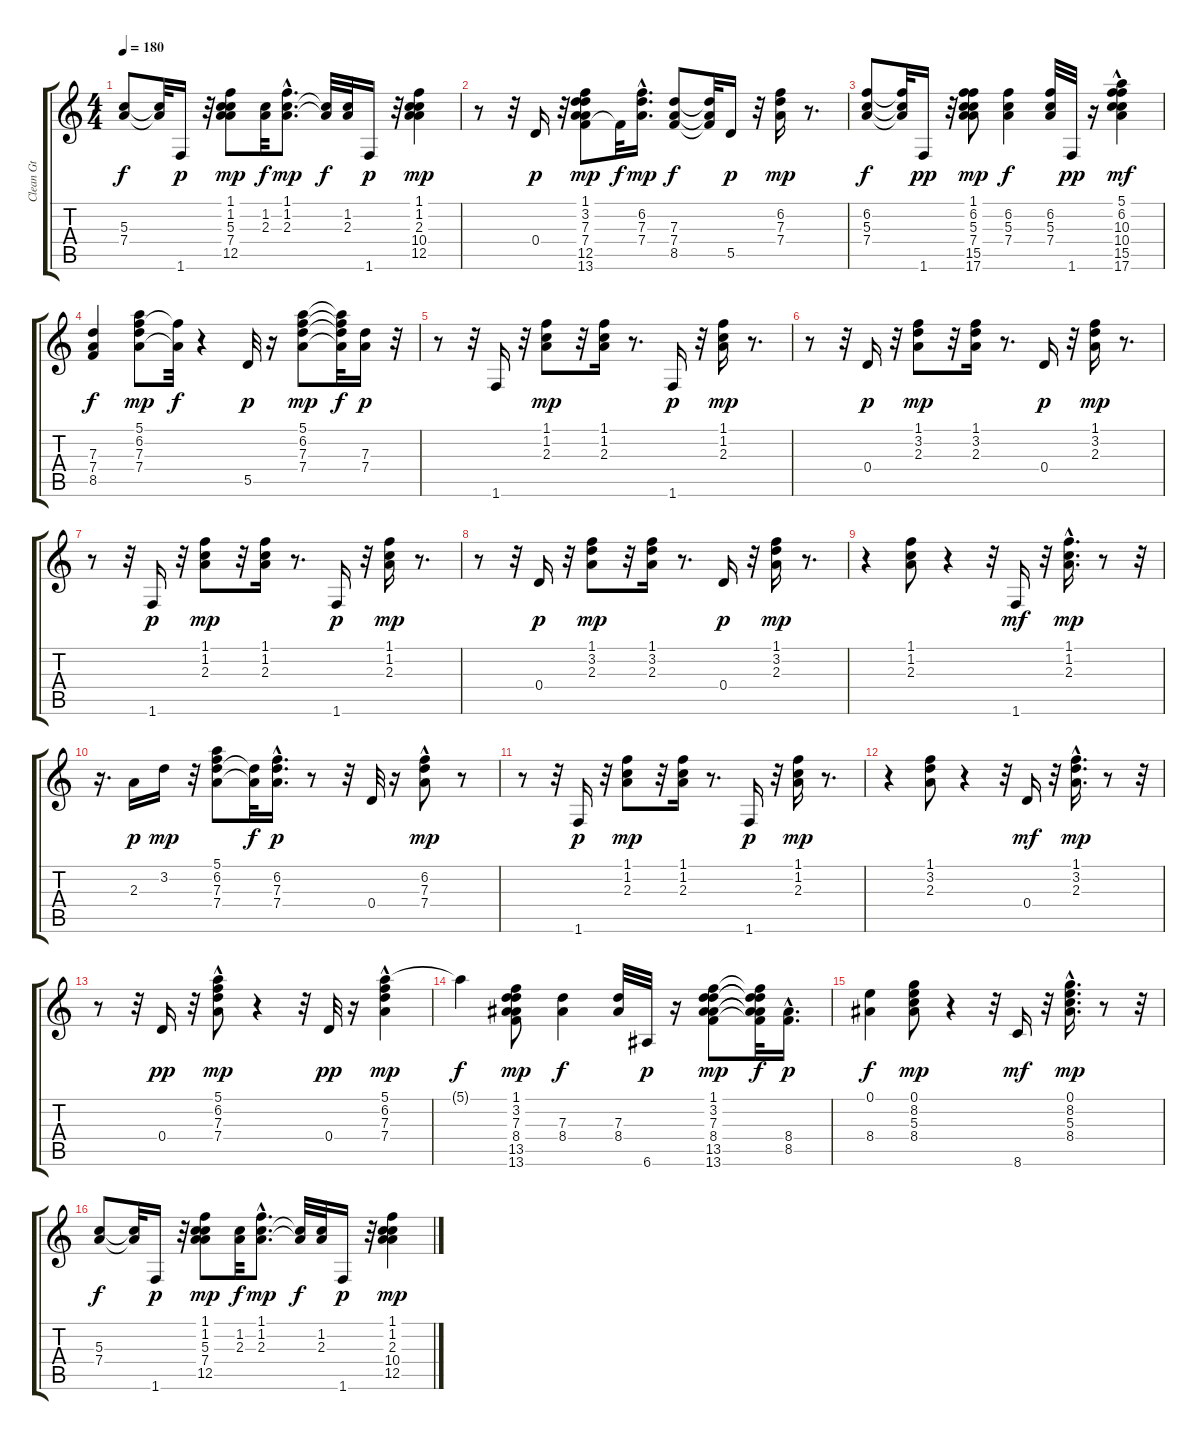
\track ("Clean Gt" "Clean Gt") {instrument electricguitarclean}
\staff {score tabs}
\tuning (E4 B3 G3 D3 A2 E2) {hide}
\ts (4 4)
\tempo 180
\clef g2
\ks c
(5.3 7.4).8{dy f} (5.3{t} 7.4{t}).32 1.6.16{dy p} r.32 (1.1 1.2 5.3 7.4 12.5).8{dy mp} (1.2 2.3).32{dy f} (1.1 1.2{hac} 2.3{hac}).8{d dy mp} (1.2{t} 2.3{t}).32{dy f} (1.2 2.3).32 1.6.16{dy p} r.32 (1.1 1.2 2.3 10.4 12.5).4{dy mp} |
r.8 r.32 0.4.16{dy p} r.32 (1.1 3.2 7.3 7.4 12.5 13.6).8{dy mp} 13.6{t}.32{dy f} (6.2 7.3{hac} 7.4{hac}).16{d dy mp} (7.3 7.4 8.5).8{dy f} (7.3{t} 7.4{t} 8.5{t}).32 5.5.16{dy p} r.32 (6.2 7.3 7.4).16{dy mp} r.8{d} |
(6.2 5.3 7.4).8{dy f} (6.2{t} 5.3{t} 7.4{t}).32 1.6.16{dy pp} r.32 (1.1 6.2 5.3 7.4 15.5 17.6).8{dy mp} (6.2 5.3 7.4).4{dy f} (6.2 5.3 7.4).32 1.6.32{dy pp} r.16 (5.1{hac} 6.2 10.3 10.4 15.5 17.6).4{dy mf} |
(7.3 7.4 8.5).4{dy f} (5.1 6.2 7.3 7.4).8{dy mp} (6.2{t} 7.4{t}).32{dy f} r.4 5.5.32{dy p} r.16 (5.1 6.2 7.3 7.4).8{dy mp} (5.1{t} 6.2{t} 7.3{t} 7.4{t}).32{dy f} (7.3 7.4).16{dy p} r.32 |
r.8 r.32 1.6.16 r.32 (1.1 1.2 2.3).8{dy mp} r.32 (1.1 1.2 2.3).16 r.8{d} 1.6.16{dy p} r.32 (1.1 1.2 2.3).16{dy mp} r.8{d} |
r.8 r.32 0.4.16{dy p} r.32 (1.1 3.2 2.3).8{dy mp} r.32 (1.1 3.2 2.3).16 r.8{d} 0.4.16{dy p} r.32 (1.1 3.2 2.3).16{dy mp} r.8{d} |
r.8 r.32 1.6.16{dy p} r.32 (1.1 1.2 2.3).8{dy mp} r.32 (1.1 1.2 2.3).16 r.8{d} 1.6.16{dy p} r.32 (1.1 1.2 2.3).16{dy mp} r.8{d} |
r.8 r.32 0.4.16{dy p} r.32 (1.1 3.2 2.3).8{dy mp} r.32 (1.1 3.2 2.3).16 r.8{d} 0.4.16{dy p} r.32 (1.1 3.2 2.3).16{dy mp} r.8{d} |
r.4 (1.1 1.2 2.3).8 r.4 r.32 1.6.16{dy mf} r.32 (1.1{hac} 1.2{hac} 2.3{hac}).16{d dy mp} r.8 r.32 |
r.16{d} 2.3.16{dy p} 3.2.16{dy mp} r.32 (5.1 6.2 7.3 7.4).8 (7.3{t} 7.4{t}).32{dy f} (6.2 7.3 7.4{hac}).16{d dy p} r.8 r.32 0.4.32 r.16 (6.2{hac} 7.3 7.4).8{dy mp} r.8 |
r.8 r.32 1.6.16{dy p} r.32 (1.1 1.2 2.3).8{dy mp} r.32 (1.1 1.2 2.3).16 r.8{d} 1.6.16{dy p} r.32 (1.1 1.2 2.3).16{dy mp} r.8{d} |
r.4 (1.1 3.2 2.3).8 r.4 r.32 0.4.16{dy mf} r.32 (1.1{hac} 3.2{hac} 2.3{hac}).16{d dy mp} r.8 r.32 |
r.8 r.32 0.4.16{dy pp} r.32 (5.1{hac} 6.2 7.3 7.4).8{dy mp} r.4 r.32 0.4.32{dy pp} r.16 (5.1 6.2{hac} 7.3{hac} 7.4{hac}).4{dy mp} |
5.1{t}.4{dy f} (1.1 3.2 7.3 8.4 13.5 13.6).8{dy mp} (7.3 8.4).4{dy f} (7.3 8.4).32 6.6.32{dy p} r.16 (1.1 3.2 7.3 8.4 13.5 13.6).8{dy mp} (1.1{t} 3.2{t} 7.3{t} 8.4{t} 13.5{t} 13.6{t}).32{dy f} (8.4{hac} 8.5).16{d dy p} |
(0.1 8.4).4{dy f} (0.1 8.2 5.3 8.4).8{dy mp} r.4 r.32 8.6.16{dy mf} r.32 (0.1{hac} 8.2{hac} 5.3{hac} 8.4{hac}).16{d dy mp} r.8 r.32 |
(5.3 7.4).8{dy f} (5.3{t} 7.4{t}).32 1.6.16{dy p} r.32 (1.1 1.2 5.3 7.4 12.5).8{dy mp} (1.2 2.3).32{dy f} (1.1 1.2{hac} 2.3{hac}).8{d dy mp} (1.2{t} 2.3{t}).32{dy f} (1.2 2.3).32 1.6.16{dy p} r.32 (1.1 1.2 2.3 10.4 12.5).4{dy mp}
